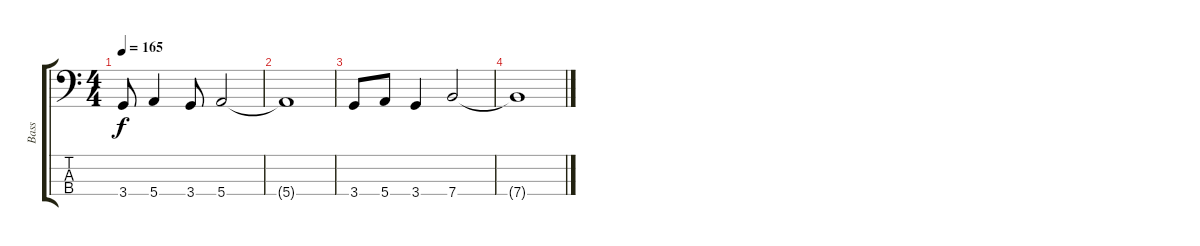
\track ("Bass" "Bass") {instrument slapbass1}
\staff {score tabs}
\tuning (G2 D2 A1 E1) {hide}
\ts (4 4)
\tempo 165
\clef f4
\ks c
3.4.8{dy f} 5.4.4 3.4.8 5.4.2 |
5.4{t}.1 |
3.4.8 5.4.8 3.4.4 7.4.2 |
7.4{t}.1
